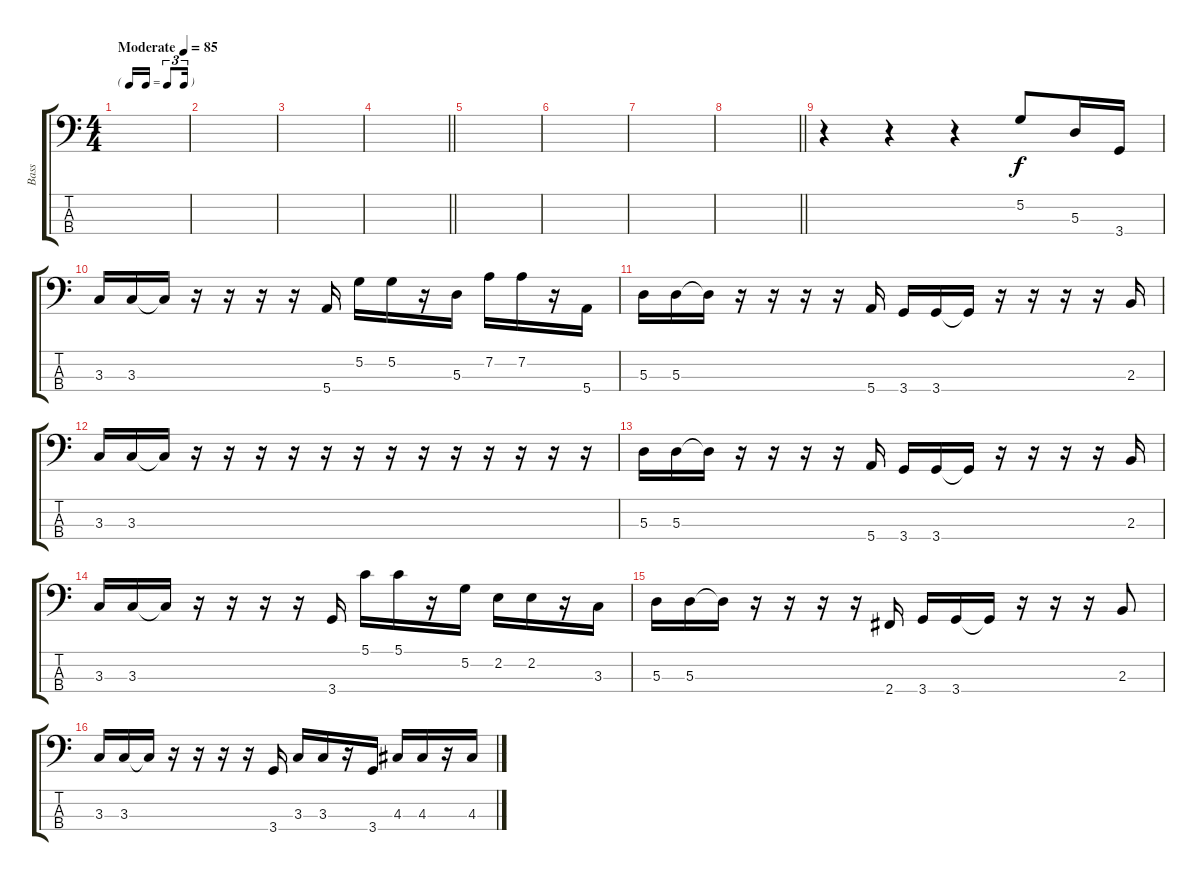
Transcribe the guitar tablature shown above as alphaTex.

\track ("Bass" "Bass") {instrument electricbassfinger}
\staff {score tabs}
\tuning (G2 D2 A1 E1) {hide}
\ts (4 4)
\tf triplet16th
\tempo (85 "Moderate")
\clef f4
\ks c
|
|
|
\barLineRight lightlight
|
|
|
|
\barLineRight lightlight
|
r.4 r.4 r.4 5.2.8 5.3.16 3.4.16 |
3.3.16 3.3.16 3.3{t}.16 r.16 r.16 r.16 r.16 5.4.16 5.2.16 5.2.16 r.16 5.3.16 7.2.16 7.2.16 r.16 5.4.16 |
5.3.16 5.3.16 5.3{t}.16 r.16 r.16 r.16 r.16 5.4.16 3.4.16 3.4.16 3.4{t}.16 r.16 r.16 r.16 r.16 2.3.16 |
3.3.16 3.3.16 3.3{t}.16 r.16 r.16 r.16 r.16 r.16 r.16 r.16 r.16 r.16 r.16 r.16 r.16 r.16 |
5.3.16 5.3.16 5.3{t}.16 r.16 r.16 r.16 r.16 5.4.16 3.4.16 3.4.16 3.4{t}.16 r.16 r.16 r.16 r.16 2.3.16 |
3.3.16 3.3.16 3.3{t}.16 r.16 r.16 r.16 r.16 3.4.16 5.1.16 5.1.16 r.16 5.2.16 2.2.16 2.2.16 r.16 3.3.16 |
5.3.16 5.3.16 5.3{t}.16 r.16 r.16 r.16 r.16 2.4.16 3.4.16 3.4.16 3.4{t}.16 r.16 r.16 r.16 2.3.8 |
3.3.16 3.3.16 3.3{t}.16 r.16 r.16 r.16 r.16 3.4.16 3.3.16 3.3.16 r.16 3.4.16 4.3.16 4.3.16 r.16 4.3.16
